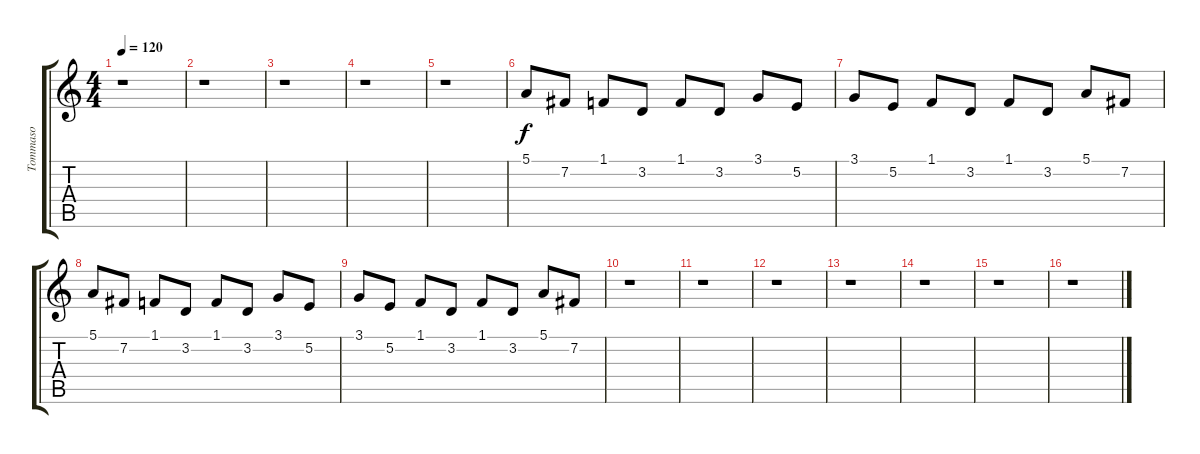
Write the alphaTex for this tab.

\track ("Tommaso" "Tommaso") {instrument baritonesax}
\staff {score tabs}
\tuning (E4 B3 G3 D3 A2 E2) {hide}
\ts (4 4)
\tempo 120
\clef g2
\ks c
r.1{dy f} |
r.1 |
r.1 |
r.1 |
r.1 |
5.1.8 7.2.8 1.1.8 3.2.8 1.1.8 3.2.8 3.1.8 5.2.8 |
3.1.8 5.2.8 1.1.8 3.2.8 1.1.8 3.2.8 5.1.8 7.2.8 |
5.1.8 7.2.8 1.1.8 3.2.8 1.1.8 3.2.8 3.1.8 5.2.8 |
3.1.8 5.2.8 1.1.8 3.2.8 1.1.8 3.2.8 5.1.8 7.2.8 |
r.1 |
r.1 |
r.1 |
r.1 |
r.1 |
r.1 |
r.1
